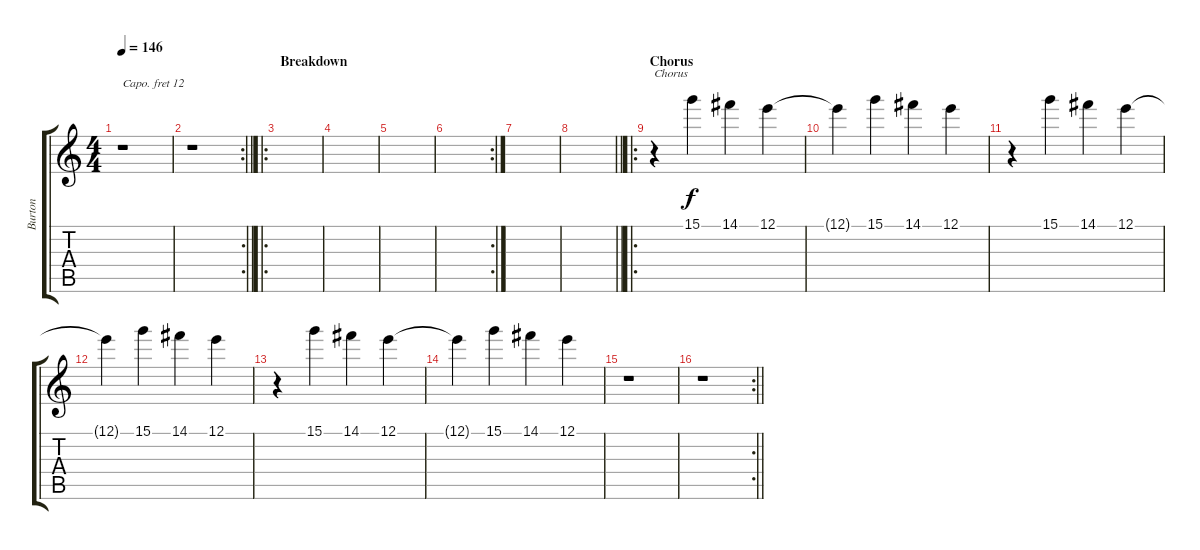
\track ("Burton" "Burton") {instrument whistle}
\staff {score tabs}
\capo 12
\tuning (E4 B3 G3 D3 A2 E2) {hide}
\ts (4 4)
\tempo 146
\clef g2
\ks c
r.1{dy f} |
\rc 2
\barLineRight lightlight
r.1 |
\ro
\section ("" "Breakdown")
|
|
|
\rc 2
|
|
\barLineRight lightlight
|
\ro
\section ("" "Chorus")
r.4{txt "Chorus"} 15.1.4 14.1.4 12.1.4 |
12.1{t}.4 15.1.4 14.1.4 12.1.4 |
r.4 15.1.4 14.1.4 12.1.4 |
12.1{t}.4 15.1.4 14.1.4 12.1.4 |
r.4 15.1.4 14.1.4 12.1.4 |
12.1{t}.4 15.1.4 14.1.4 12.1.4 |
r.1 |
\rc 2
\barLineRight lightlight
r.1
